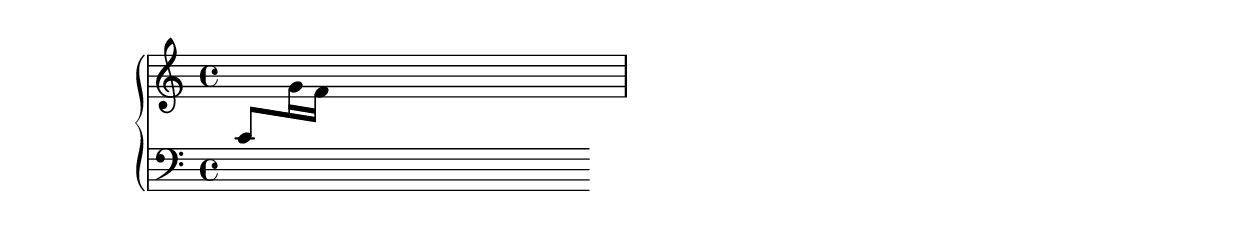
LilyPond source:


\version "2.3.22"
\header{
	texidoc="@cindex Beam Isknee

Beams can be placed across a @code{PianoStaff}.

"

}
\score{
	\context PianoStaff <<
	\context Staff=one \relative c'{
		s1
	}
	\context Staff=two \relative c'{
		\clef bass
% no knee
		\stemUp  c8[ \change Staff=one \stemDown g'16 f]
		s8
		s2
	}
	>>
	\layout{
 		raggedright = ##t
	}
}



